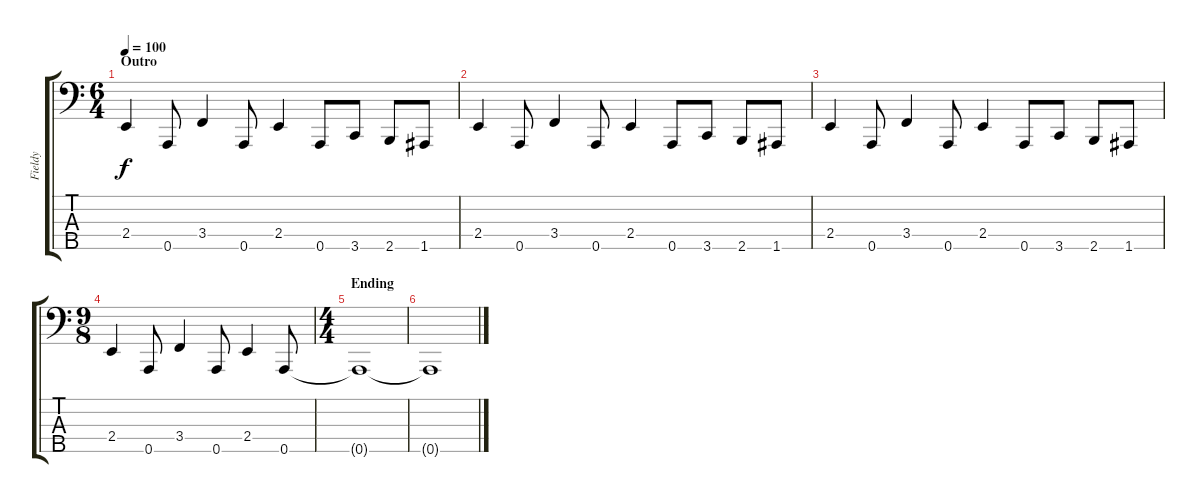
\track ("Fieldy" "Fieldy") {instrument slapbass1}
\staff {score tabs}
\tuning (F2 C2 G1 D1 A0) {hide}
\ts (6 4)
\section ("" "Outro")
\tempo 100
\clef f4
\ks c
2.4.4{dy f} 0.5.8 3.4.4 0.5.8 2.4.4 0.5.8 3.5.8 2.5.8 1.5.8 |
2.4.4 0.5.8 3.4.4 0.5.8 2.4.4 0.5.8 3.5.8 2.5.8 1.5.8 |
2.4.4 0.5.8 3.4.4 0.5.8 2.4.4 0.5.8 3.5.8 2.5.8 1.5.8 |
\ts (9 8)
2.4.4 0.5.8 3.4.4 0.5.8 2.4.4 0.5.8 |
\ts (4 4)
\section ("" "Ending")
0.5{t}.1{volume 0} |
0.5{t}.1
